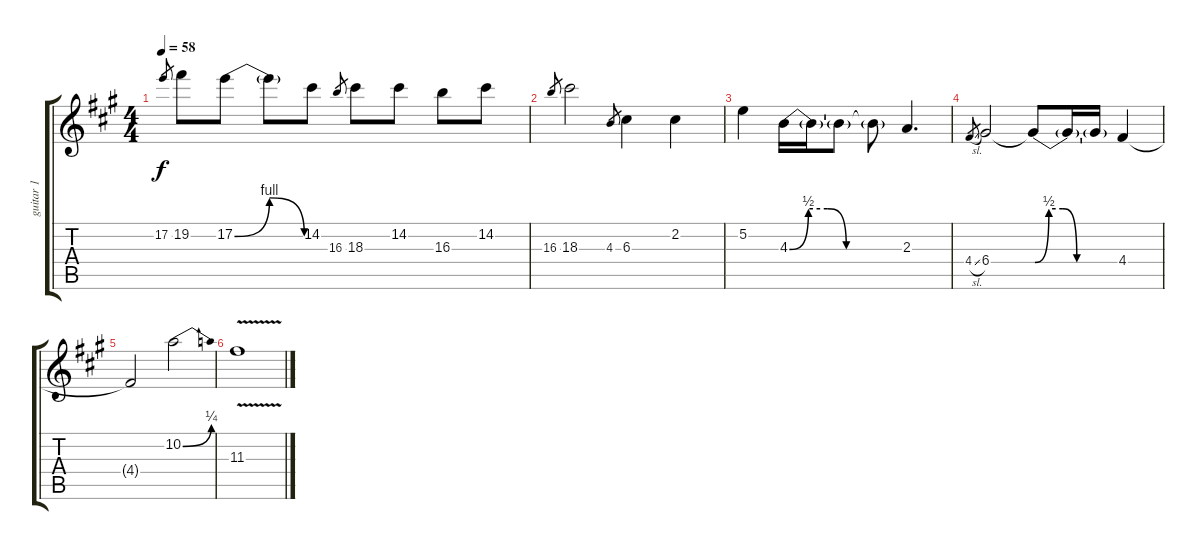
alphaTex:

\track ("guitar 1" "guitar 1") {instrument overdrivenguitar}
\staff {score tabs}
\tuning (E4 B3 G3 D3 A2 E2) {hide}
\ts (4 4)
\tempo 58
\clef g2
\ks a
17.2.8{gr dy f} 19.2.8 17.2{be (bendrelease 0 0 15 4 39 4 60 0)}.8 17.2{t}.8 14.2.8 16.3.8{gr} 18.3.8 14.2.8 16.3.8 14.2.8 |
16.3.8{gr} 18.3.2 4.3.8{gr} 6.3.4 2.2.4 |
5.2.4 4.3{be (custom 0 0 10 2 20 2 30 0 60 0)}.16 4.3{t}.16 4.3{t}.8 4.3{t}.8 2.3.4{d} |
4.4{sl}.8{gr} 6.4.2 6.4{be (custom 0 0 10 2 20 2 30 0 60 0) t}.8 6.4{t}.16 6.4{t}.16 4.4.4 |
4.4{t}.2 10.2{be (bend 0 0 60 1)}.2 |
11.3{v}.1
